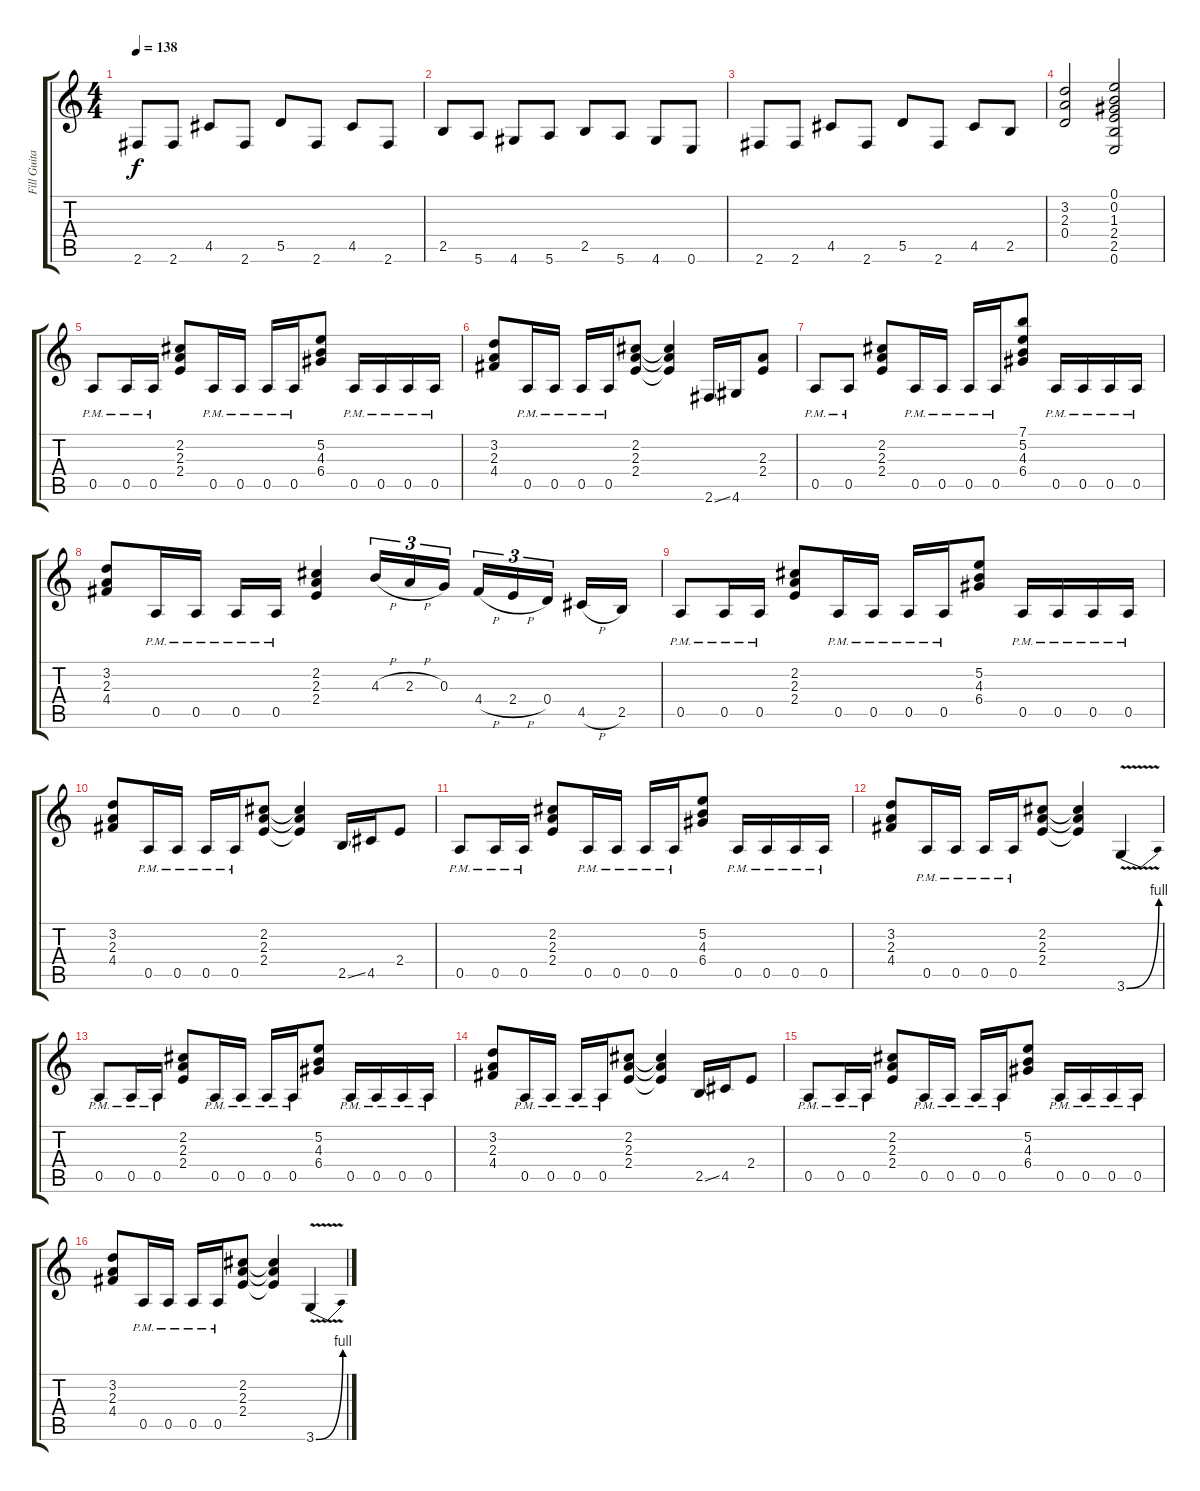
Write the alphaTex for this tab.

\track ("Fill Guitar" "Fill Guita") {instrument distortionguitar}
\staff {score tabs}
\tuning (E4 B3 G3 D3 A2 E2) {hide}
\ts (4 4)
\tempo 138
\clef g2
\ks c
2.6.8{dy f} 2.6.8 4.5.8 2.6.8 5.5.8 2.6.8 4.5.8 2.6.8 |
2.5.8 5.6.8 4.6.8 5.6.8 2.5.8 5.6.8 4.6.8 0.6.8 |
2.6.8 2.6.8 4.5.8 2.6.8 5.5.8 2.6.8 4.5.8 2.5.8 |
(3.2 2.3 0.4).2 (0.1 0.2 1.3 2.4 2.5 0.6).2 |
0.5{pm}.8 0.5{pm}.16 0.5{pm}.16 (2.2 2.3 2.4).8 0.5{pm}.16 0.5{pm}.16 0.5{pm}.16 0.5{pm}.16 (5.2 4.3 6.4).8 0.5{pm}.16 0.5{pm}.16 0.5{pm}.16 0.5{pm}.16 |
(3.2 2.3 4.4).8 0.5{pm}.16 0.5{pm}.16 0.5{pm}.16 0.5{pm}.16 (2.2 2.3 2.4).8 (2.2{t} 2.3{t} 2.4{t}).4 2.6{ss}.16 4.6.16 (2.3 2.4).8 |
0.5{pm}.8 0.5{pm}.8 (2.2 2.3 2.4).8 0.5{pm}.16 0.5{pm}.16 0.5{pm}.16 0.5{pm}.16 (7.1 5.2 4.3 6.4).8 0.5{pm}.16 0.5{pm}.16 0.5{pm}.16 0.5{pm}.16 |
(3.2 2.3 4.4).8 0.5{pm}.16 0.5{pm}.16 0.5{pm}.16 0.5{pm}.16 (2.2 2.3 2.4).4 4.3{h}.16{tu (3 2)} 2.3{h}.16{tu (3 2)} 0.3.16{tu (3 2)} 4.4{h}.16{tu (3 2)} 2.4{h}.16{tu (3 2)} 0.4.16{tu (3 2)} 4.5{h}.16 2.5.16 |
0.5{pm}.8 0.5{pm}.16 0.5{pm}.16 (2.2 2.3 2.4).8 0.5{pm}.16 0.5{pm}.16 0.5{pm}.16 0.5{pm}.16 (5.2 4.3 6.4).8 0.5{pm}.16 0.5{pm}.16 0.5{pm}.16 0.5{pm}.16 |
(3.2 2.3 4.4).8 0.5{pm}.16 0.5{pm}.16 0.5{pm}.16 0.5{pm}.16 (2.2 2.3 2.4).8 (2.2{t} 2.3{t} 2.4{t}).4 2.5{ss}.16 4.5.16 2.4.8 |
0.5{pm}.8 0.5{pm}.16 0.5{pm}.16 (2.2 2.3 2.4).8 0.5{pm}.16 0.5{pm}.16 0.5{pm}.16 0.5{pm}.16 (5.2 4.3 6.4).8 0.5{pm}.16 0.5{pm}.16 0.5{pm}.16 0.5{pm}.16 |
(3.2 2.3 4.4).8 0.5{pm}.16 0.5{pm}.16 0.5{pm}.16 0.5{pm}.16 (2.2 2.3 2.4).8 (2.2{t} 2.3{t} 2.4{t}).4 3.6{be (bend 0 0 60 4) v}.4 |
0.5{pm}.8 0.5{pm}.16 0.5{pm}.16 (2.2 2.3 2.4).8 0.5{pm}.16 0.5{pm}.16 0.5{pm}.16 0.5{pm}.16 (5.2 4.3 6.4).8 0.5{pm}.16 0.5{pm}.16 0.5{pm}.16 0.5{pm}.16 |
(3.2 2.3 4.4).8 0.5{pm}.16 0.5{pm}.16 0.5{pm}.16 0.5{pm}.16 (2.2 2.3 2.4).8 (2.2{t} 2.3{t} 2.4{t}).4 2.5{ss}.16 4.5.16 2.4.8 |
0.5{pm}.8 0.5{pm}.16 0.5{pm}.16 (2.2 2.3 2.4).8 0.5{pm}.16 0.5{pm}.16 0.5{pm}.16 0.5{pm}.16 (5.2 4.3 6.4).8 0.5{pm}.16 0.5{pm}.16 0.5{pm}.16 0.5{pm}.16 |
(3.2 2.3 4.4).8 0.5{pm}.16 0.5{pm}.16 0.5{pm}.16 0.5{pm}.16 (2.2 2.3 2.4).8 (2.2{t} 2.3{t} 2.4{t}).4 3.6{be (bend 0 0 60 4) v}.4
